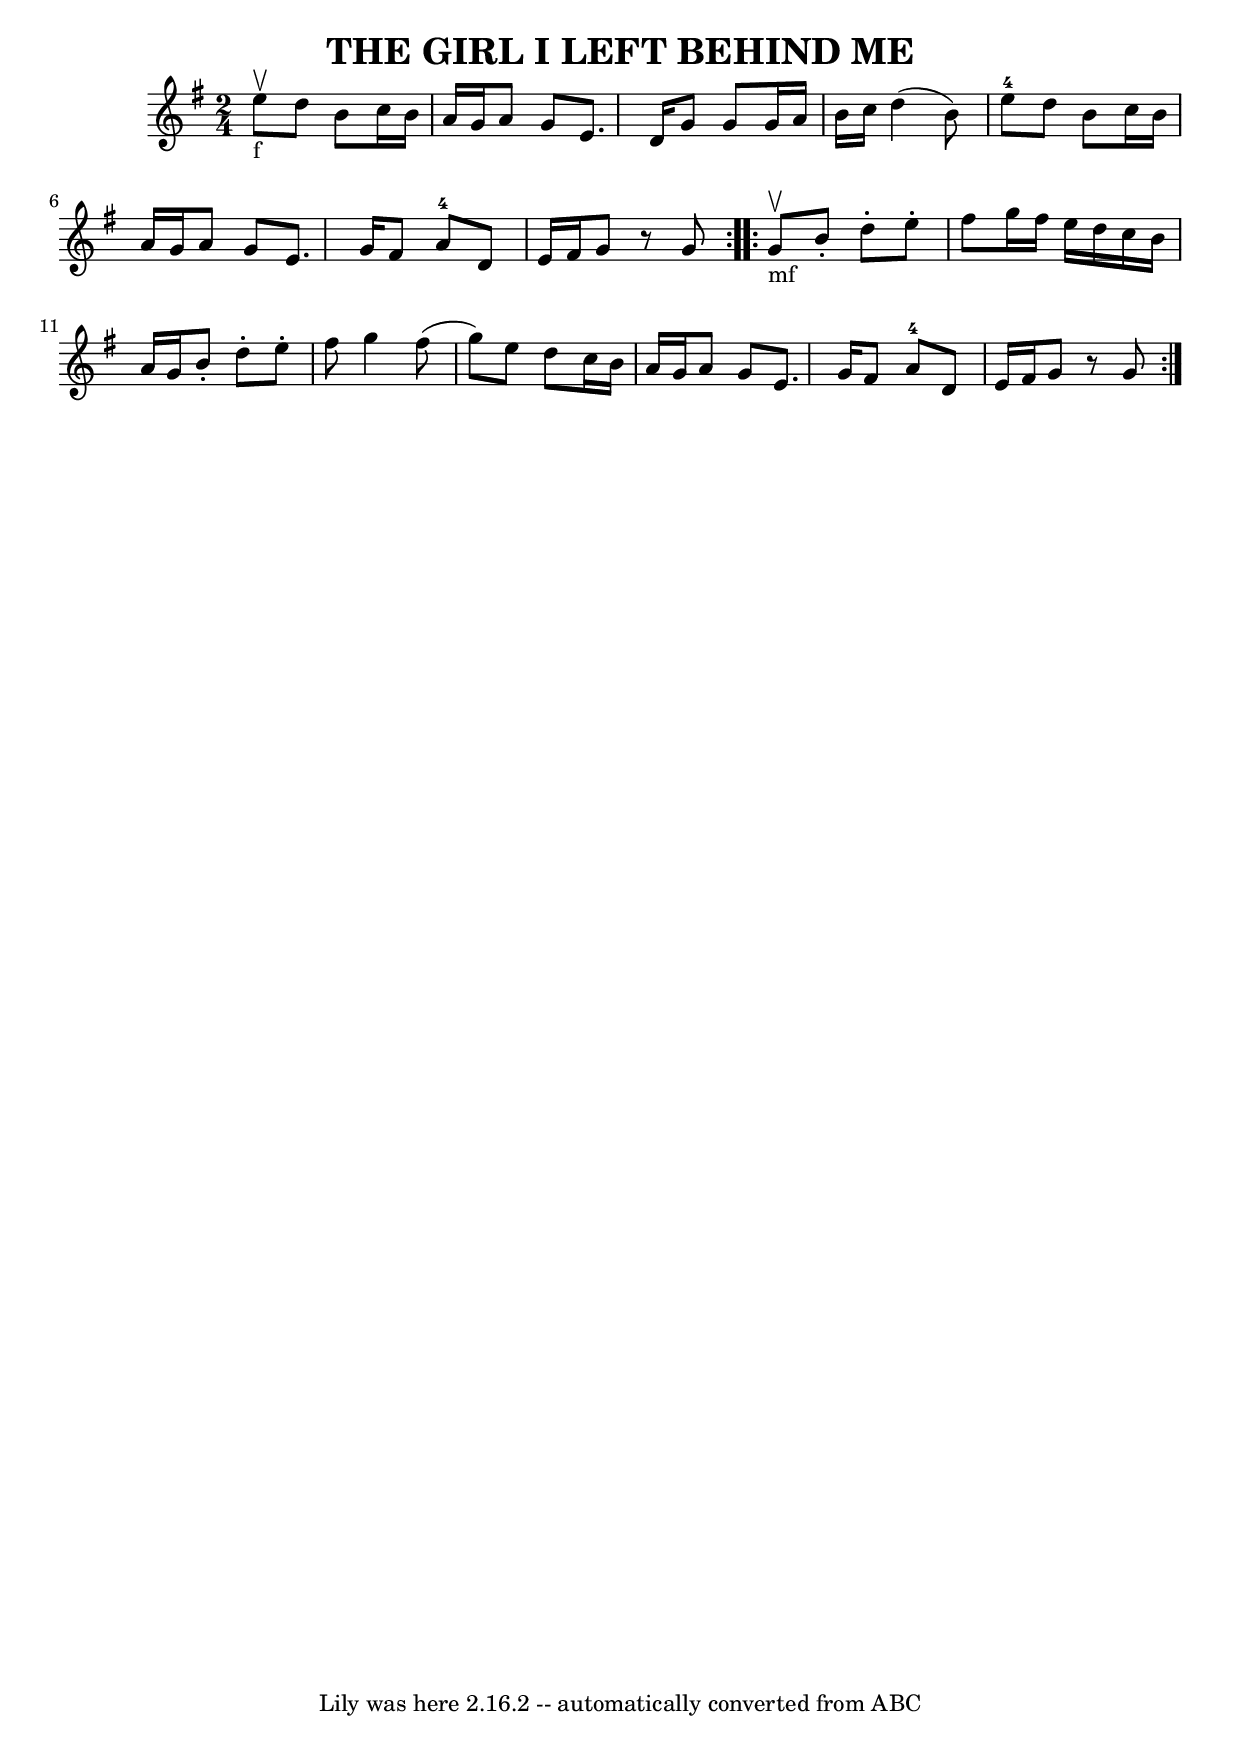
\version "2.16.2"
\include "Mammoth.ily"
\header {
	%% book = "Ryan's Mammoth Collection of Fiddle Tunes"
	crossRefNumber = "1"
	footnotes = ""
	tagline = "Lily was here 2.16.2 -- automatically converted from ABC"
	title = "THE GIRL I LEFT BEHIND ME"
}
voicedefault =  {


\repeat volta 2 {
\time 2/4 
\key g \major e''8_"f"^\upbow       |
 d''8 b'8    
c''16 b'16 a'16 g'16    |
 a'8 g'8 e'8. d'16    
|
 g'8 g'8 g'16 a'16 b'16 c''16    |
 d''4 (
b'8) e''8-4       |
 d''8 b'8 c''16 b'16 a'16    
g'16    |
 a'8 g'8 e'8. g'16    |
 fis'8 a'8-4   
d'8 e'16 fis'16    |
 g'8    r8 g'8    }     \repeat volta 2 {  
 g'8_"mf"^\upbow       |
 b'8 -. d''8 -. e''8 -. fis''8    
|
 g''16 fis''16 e''16 d''16 c''16 b'16 a'16 g'16  
  |
 b'8 -. d''8 -. e''8 -. fis''8    |
 g''4 fis''8 (
 g''8)       |
 e''8 d''8 c''16 b'16 a'16 g'16    
|
 a'8 g'8 e'8. g'16    |
 fis'8 a'8-4 d'8    
e'16 fis'16    |
 g'8    r8 g'8    }   
}

\score{
    <<

	\context Staff="default"
	{
	    \voicedefault 
	}

    >>
	\layout {
	}
	\midi {}
}
